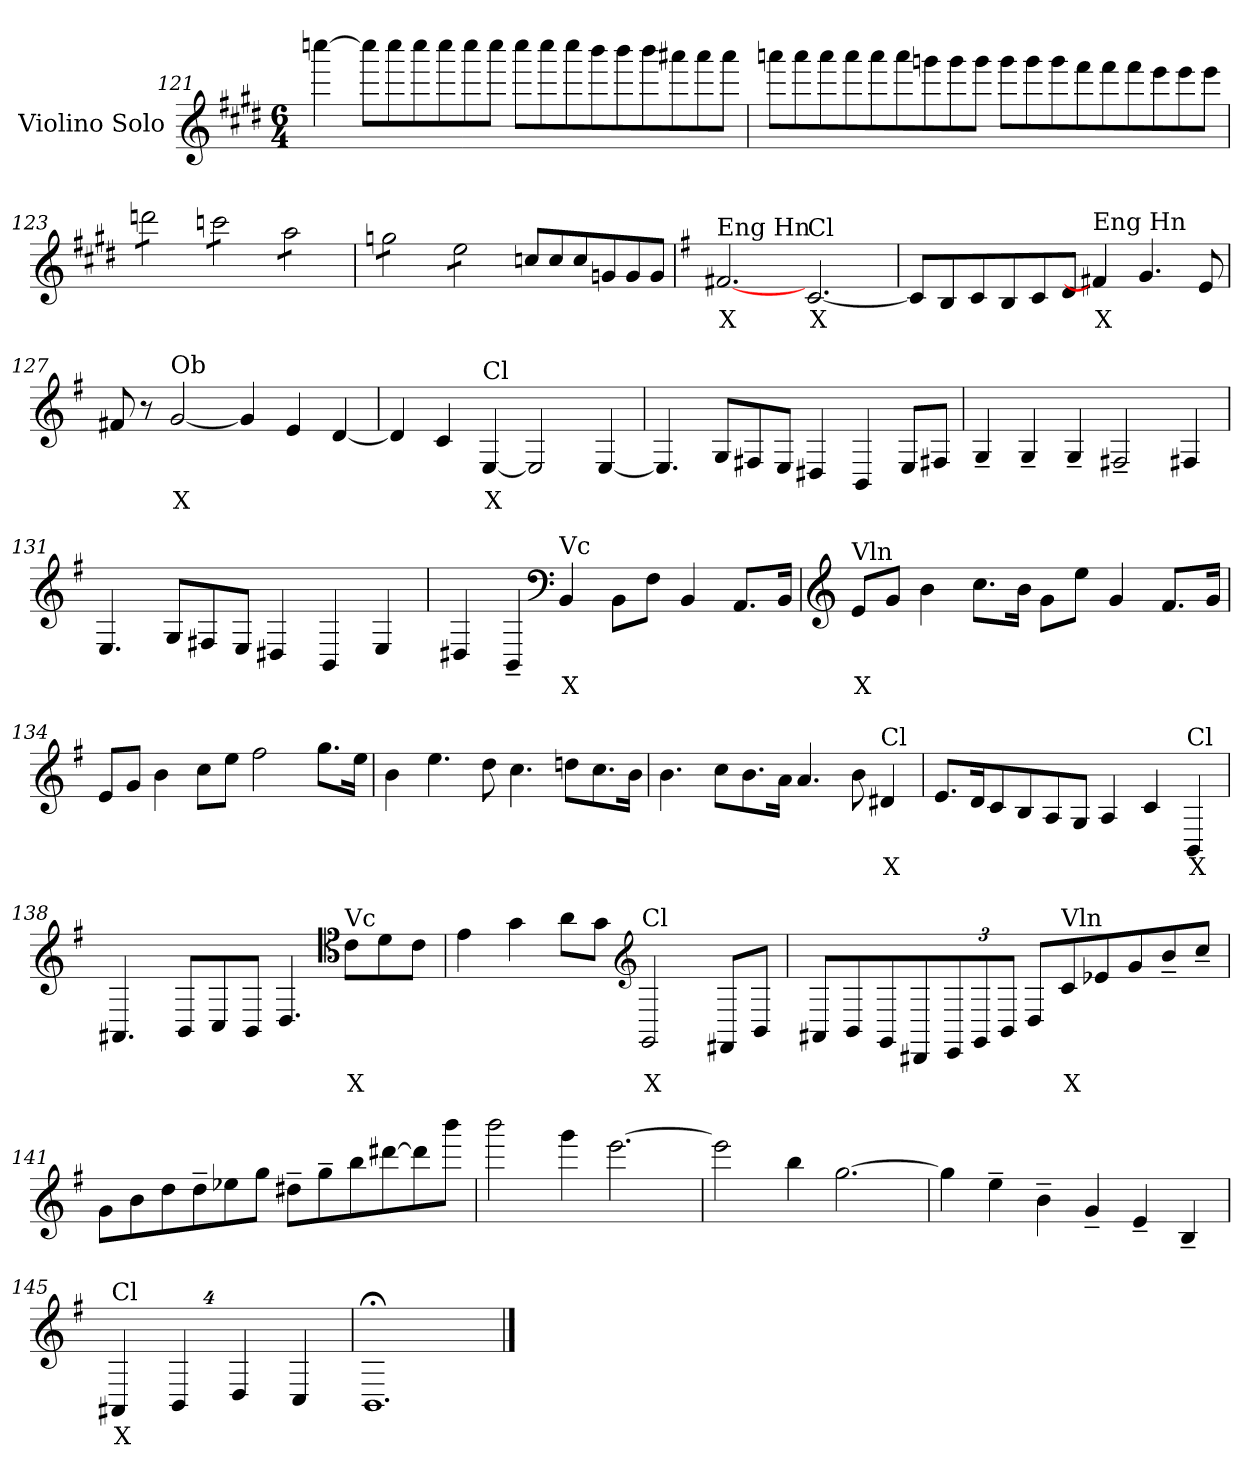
**kern	**text
*part1	*part1
*staff1	*staff1
*I"Violino Solo	*
*I'Vln. Solo	*
*clefG2	*
*k[f#c#g#d#]	*
*M6/4	*
=121	=121
[4ccccn	.
*Xtuplet	*
12cccc\L]	.
12cccc\	.
12cccc\	.
12cccc\	.
12cccc\	.
12cccc\J	.
12cccc\L	.
12cccc\	.
12cccc\	.
12bbb\	.
12bbb\	.
12bbb\	.
12aaa#X\	.
12aaa#\	.
12aaa#\J	.
=122	=122
12aaan\L	.
12aaa\	.
12aaa\	.
12aaa\	.
12aaa\	.
12aaa\	.
12gggn\	.
12ggg\	.
12ggg\J	.
12ggg\L	.
12ggg\	.
12ggg\	.
12fff#\	.
12fff#\	.
12fff#\	.
12eee\	.
12eee\	.
12eee\J	.
=123	=123
*tremolo	*
12dddnL	.
12dddn	.
12dddn	.
12dddn	.
12dddn	.
12dddnJ	.
12cccnL	.
12cccn	.
12cccn	.
12cccn	.
12cccn	.
12cccnJ	.
12aaL	.
12aa	.
12aa	.
12aa	.
12aa	.
12aaJ	.
=124	=124
12ggnL	.
12ggn	.
12ggn	.
12ggn	.
12ggn	.
12ggnJ	.
12eeL	.
12ee	.
12ee	.
12ee	.
12ee	.
12eeJ	.
*Xtremolo	*
12ccn/L	.
12cc/	.
12cc/	.
12gn/	.
12g/	.
12g/J	.
=125	=125
*k[f#]	*
!LO:TX:a:t=Eng Hn	!
!	!LO:LY:color=#FF0000
[2.f#X	X
!LO:TX:a:t=Cl	!
!	!LO:LY:color=#FF0000
[2.c	X
=126	=126
8c/L]	.
8B/	.
8c/	.
8B/	.
8c/	.
8d/J	.
!LO:TX:a:t=Eng Hn	!
!	!LO:LY:color=#FF0000
4f#X]	X
4.g	.
8e	.
=127	=127
8f#X	.
8r	.
!LO:TX:a:t=Ob	!
!	!LO:LY:color=#FF0000
[2g	X
4g]	.
4e	.
[4d	.
=128	=128
4d]	.
4c	.
!LO:TX:a:t=Cl	!
!	!LO:LY:color=#FF0000
[4E	X
2E]	.
[4E	.
=129	=129
4.E]	.
8G/L	.
8F#X/	.
8E/J	.
4D#X	.
4BB	.
8E/L	.
8F#X/J	.
=130	=130
4G~<	.
4G~<	.
4G~<	.
2F#X~	.
4F#X	.
=131	=131
4.E	.
8G/L	.
8F#X/	.
8E/J	.
4D#X	.
4BB	.
4E	.
=132	=132
4D#X	.
4BB~	.
*clefF4	*
!LO:TX:a:t=Vc	!
!	!LO:LY:color=#FF0000
4BB	X
8BB\L	.
8F#\J	.
4BB	.
8.AA/L	.
16BB/Jk	.
=133	=133
*clefG2	*
!LO:TX:a:t=Vln	!
!	!LO:LY:color=#FF0000
8e/L	X
8g/J	.
4b	.
8.cc\L	.
16b\Jk	.
8g\L	.
8ee\J	.
4g	.
8.f#/L	.
16g/Jk	.
=134	=134
8e/L	.
8g/J	.
4b	.
8cc\L	.
8ee\J	.
2ff#	.
8.gg\L	.
16ee\Jk	.
=135	=135
4b	.
4.ee	.
8dd	.
4.cc	.
8ddn\L	.
8.cc\	.
16b\Jk	.
=136	=136
4.b	.
8cc\L	.
8.b\	.
16a\Jk	.
4.a	.
8b	.
!LO:TX:a:t=Cl	!
!	!LO:LY:color=#FF0000
4d#X	X
=137	=137
8.e/L	.
16d/K	.
8c/	.
8B/	.
8A/	.
8G/J	.
4A	.
4c	.
!LO:TX:a:t=Cl	!
!	!LO:LY:color=#FF0000
4BB	X
=138	=138
4.AA#X	.
8BB/L	.
8C/	.
8BB/J	.
4.D	.
*clefC4	*
!LO:TX:a:t=Vc	!
!	!LO:LY:color=#FF0000
8c\L	X
8d\	.
8c\J	.
=139	=139
4e	.
4g	.
8a\L	.
8g\J	.
*clefG2	*
!LO:TX:a:t=Cl	!
!	!LO:LY:color=#FF0000
2GG	X
8FF#X/L	.
8BB/J	.
=140	=140
8AA#X/L	.
8BB/	.
8GG/	.
8DD#X/	.
*tuplet	*
*Xbrackettup	*
12EE/	.
12GG/	.
12BB/J	.
8D/L	.
!LO:TX:a:t=Vln	!
!	!LO:LY:color=#FF0000
8c/	X
8e-X/	.
8g/	.
8b~/	.
8cc~/J	.
=141	=141
8g\L	.
8b\	.
8dd\	.
8dd~\	.
8ee-X\	.
8gg\J	.
8dd#X~\L	.
8gg~\	.
8bb\	.
[8ddd#X\	.
8ddd#\]	.
8bbb\J	.
=142	=142
2bbb	.
4ggg	.
[2.eee	.
=143	=143
2eee]	.
4bb	.
[2.gg	.
=144	=144
4gg]	.
4ee~	.
4b~	.
4g~	.
4e~	.
4B~	.
=145	=145
!LO:N:head=solid	!
!LO:TX:a:t=Cl	!
!	!LO:LY:color=#FF0000
8%3AA#X	X
!LO:N:head=solid	!
8%3BB	.
!LO:N:head=solid	!
8%3D	.
!LO:N:head=solid	!
8%3C	.
=146	=146
1.BB;<	.
==	==
*-	*-
